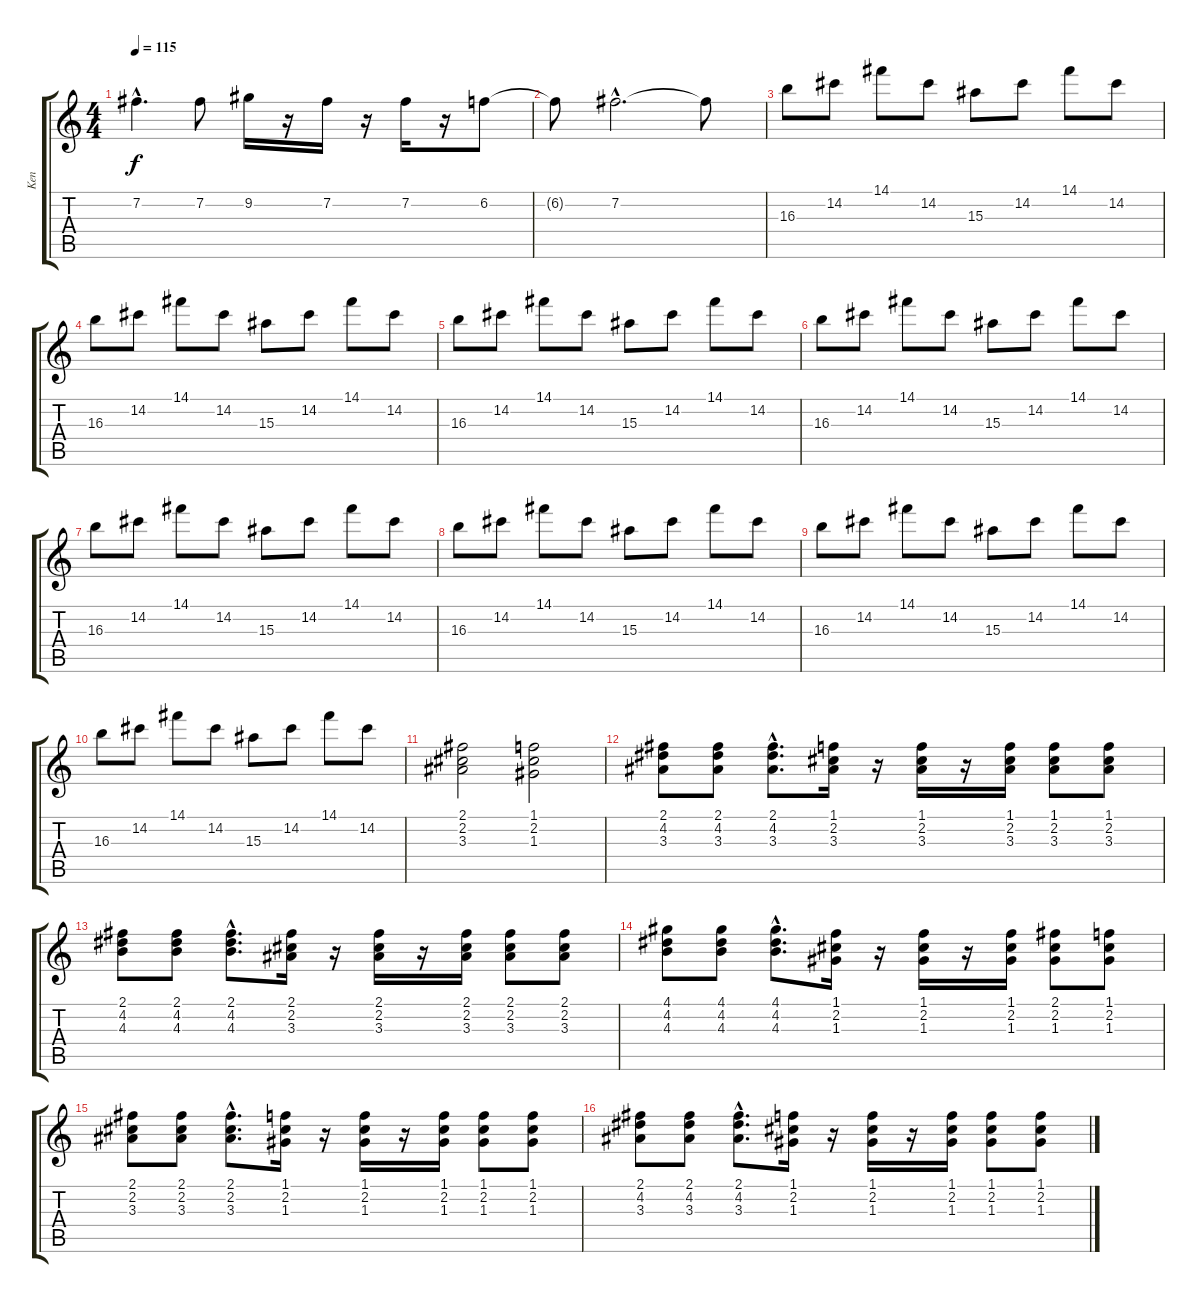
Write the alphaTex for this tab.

\track ("Ken" "Ken") {instrument overdrivenguitar}
\staff {score tabs}
\tuning (E4 B3 G3 D3 A2 E2) {hide}
\ts (4 4)
\tempo 115
\clef g2
\ks c
7.2{hac t}.4{d dy f} 7.2.8 9.2.16 r.16 7.2.16 r.16 7.2.16 r.16 6.2.8 |
6.2{t}.8 7.2{hac}.2{d} 7.2{t}.8 |
16.3.8{instrument overdrivenguitar} 14.2.8 14.1.8 14.2.8 15.3.8 14.2.8 14.1.8 14.2.8 |
16.3.8 14.2.8 14.1.8 14.2.8 15.3.8 14.2.8 14.1.8 14.2.8 |
16.3.8 14.2.8 14.1.8 14.2.8 15.3.8 14.2.8 14.1.8 14.2.8 |
16.3.8 14.2.8 14.1.8 14.2.8 15.3.8 14.2.8 14.1.8 14.2.8 |
16.3.8 14.2.8 14.1.8 14.2.8 15.3.8 14.2.8 14.1.8 14.2.8 |
16.3.8 14.2.8 14.1.8 14.2.8 15.3.8 14.2.8 14.1.8 14.2.8 |
16.3.8 14.2.8 14.1.8 14.2.8 15.3.8 14.2.8 14.1.8 14.2.8 |
16.3.8 14.2.8 14.1.8 14.2.8 15.3.8 14.2.8 14.1.8 14.2.8 |
(2.1 2.2 3.3).2 (1.1 2.2 1.3).2 |
(2.1 4.2 3.3).8 (2.1 4.2 3.3).8 (2.1{hac} 4.2{hac} 3.3{hac}).8{d} (1.1 2.2 3.3).16 r.16 (1.1 2.2 3.3).16 r.16 (1.1 2.2 3.3).16 (1.1 2.2 3.3).8 (1.1 2.2 3.3).8 |
(2.1 4.2 4.3).8 (2.1 4.2 4.3).8 (2.1{hac} 4.2{hac} 4.3{hac}).8{d} (2.1 2.2 3.3).16 r.16 (2.1 2.2 3.3).16 r.16 (2.1 2.2 3.3).16 (2.1 2.2 3.3).8 (2.1 2.2 3.3).8 |
(4.1 4.2 4.3).8 (4.1 4.2 4.3).8 (4.1{hac} 4.2{hac} 4.3{hac}).8{d} (1.1 2.2 1.3).16 r.16 (1.1 2.2 1.3).16 r.16 (1.1 2.2 1.3).16 (2.1 2.2 1.3).8 (1.1 2.2 1.3).8 |
(2.1 2.2 3.3).8 (2.1 2.2 3.3).8 (2.1{hac} 2.2{hac} 3.3{hac}).8{d} (1.1 2.2 1.3).16 r.16 (1.1 2.2 1.3).16 r.16 (1.1 2.2 1.3).16 (1.1 2.2 1.3).8 (1.1 2.2 1.3).8 |
(2.1 4.2 3.3).8 (2.1 4.2 3.3).8 (2.1{hac} 4.2{hac} 3.3{hac}).8{d} (1.1 2.2 1.3).16 r.16 (1.1 2.2 1.3).16 r.16 (1.1 2.2 1.3).16 (1.1 2.2 1.3).8 (1.1 2.2 1.3).8
